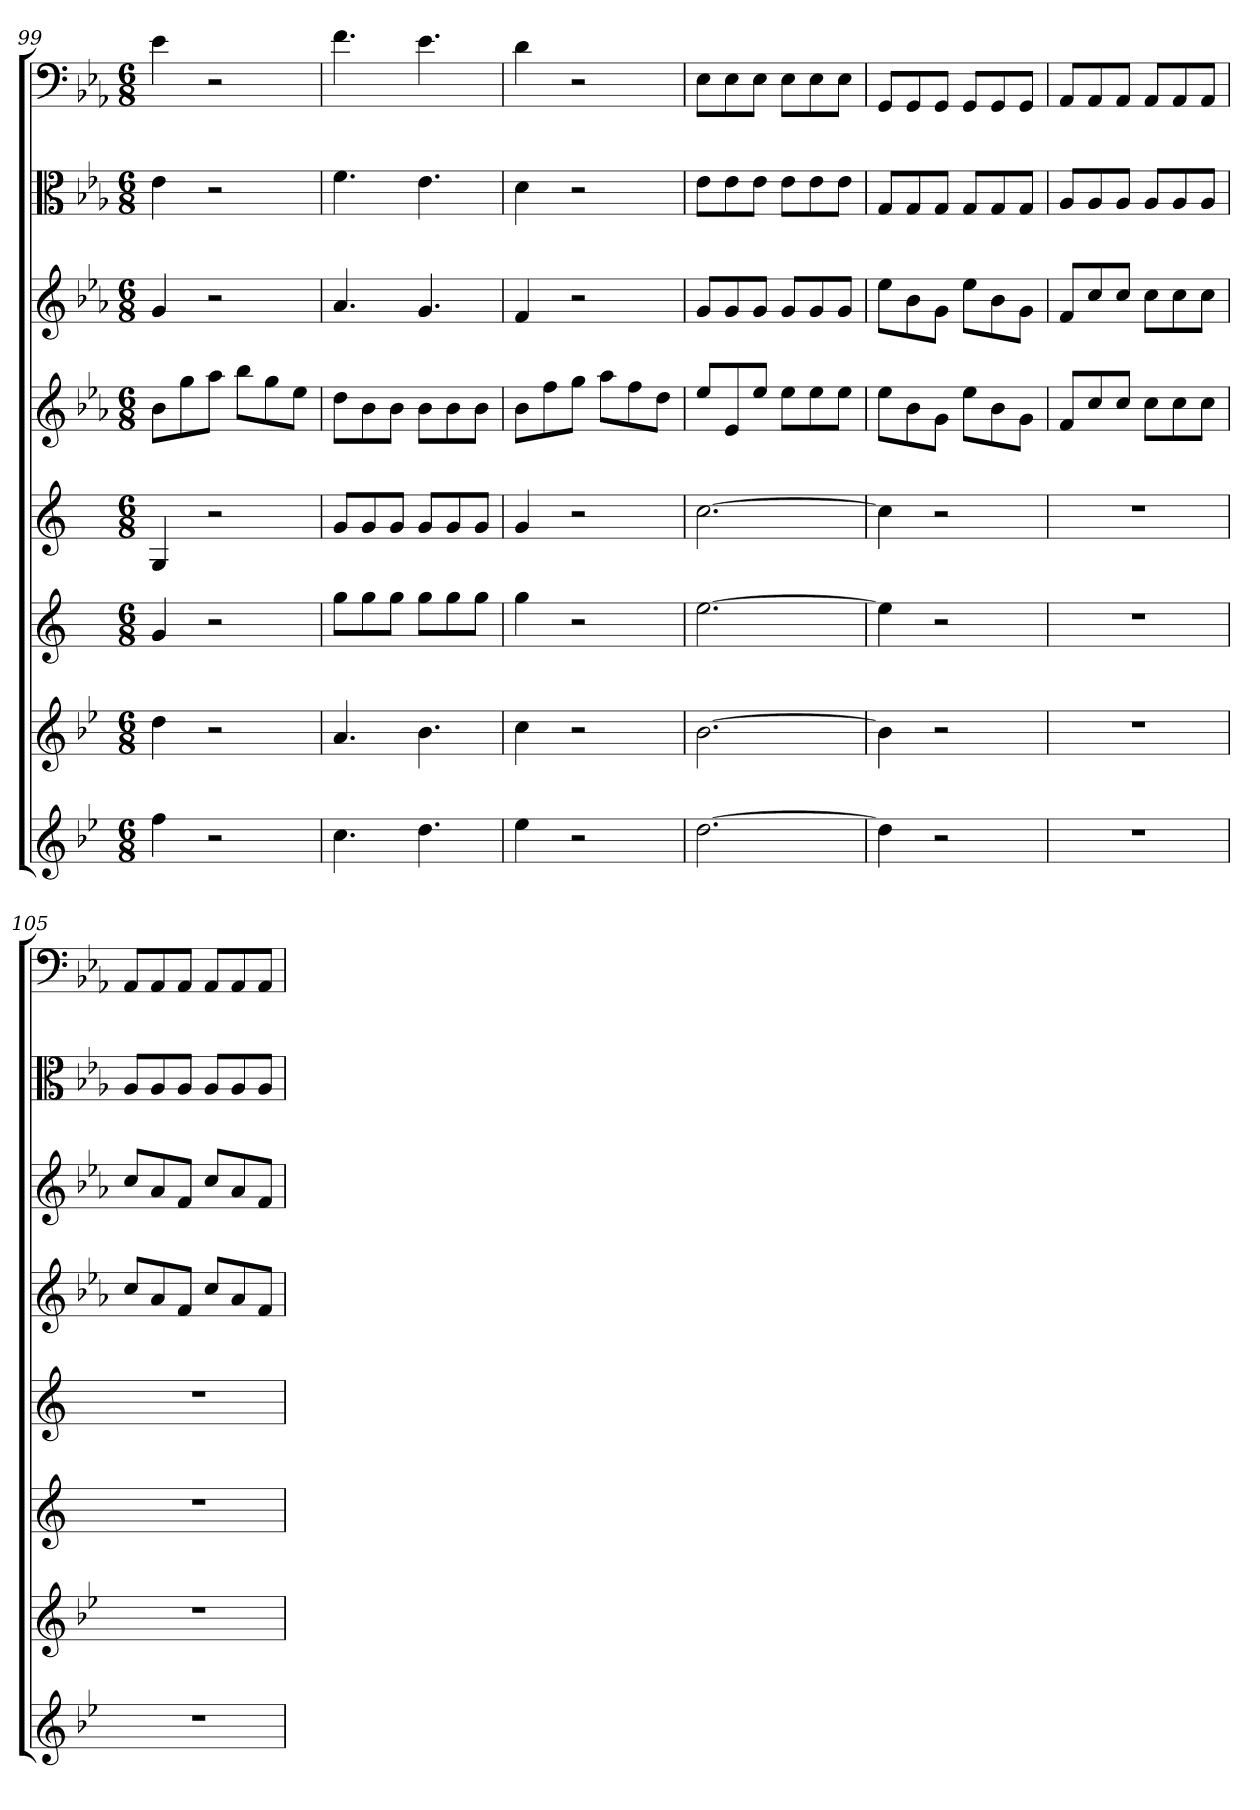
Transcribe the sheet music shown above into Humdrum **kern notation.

**kern	**kern	**kern	**kern	**kern	**kern	**kern	**kern
*part8	*part7	*part6	*part5	*part4	*part3	*part2	*part1
*staff8	*staff7	*staff6	*staff5	*staff4	*staff3	*staff2	*staff1
*	*	*	*	*	*	*clefC3	*clefF4
*k[b-e-]	*k[b-e-]	*k[]	*k[]	*k[b-e-a-]	*k[b-e-a-]	*k[b-e-a-]	*k[b-e-a-]
*M6/8	*M6/8	*M6/8	*M6/8	*M6/8	*M6/8	*M6/8	*M6/8
=99	=99	=99	=99	=99	=99	=99	=99
4ff	4dd	4g	4G	8b-L	4g	4e-	4e-
.	.	.	.	8gg	.	.	.
2r	2r	2r	2r	8aa-J	2r	2r	2r
.	.	.	.	8bb-L	.	.	.
.	.	.	.	8gg	.	.	.
.	.	.	.	8ee-J	.	.	.
=100	=100	=100	=100	=100	=100	=100	=100
4.cc	4.a	8ggL	8gL	8ddL	4.a-	4.f	4.f
.	.	8gg	8g	8b-	.	.	.
.	.	8ggJ	8gJ	8b-J	.	.	.
4.dd	4.b-	8ggL	8gL	8b-L	4.g	4.e-	4.e-
.	.	8gg	8g	8b-	.	.	.
.	.	8ggJ	8gJ	8b-J	.	.	.
=101	=101	=101	=101	=101	=101	=101	=101
4ee-	4cc	4gg	4g	8b-L	4f	4d	4d
.	.	.	.	8ff	.	.	.
2r	2r	2r	2r	8ggJ	2r	2r	2r
.	.	.	.	8aa-L	.	.	.
.	.	.	.	8ff	.	.	.
.	.	.	.	8ddJ	.	.	.
=102	=102	=102	=102	=102	=102	=102	=102
[2.dd	[2.b-	[2.ee	[2.cc	8ee-L	8gL	8e-\L	8E-\L
.	.	.	.	8e-	8g	8e-\	8E-\
.	.	.	.	8ee-J	8gJ	8e-\J	8E-\J
.	.	.	.	8ee-L	8gL	8e-\L	8E-\L
.	.	.	.	8ee-	8g	8e-\	8E-\
.	.	.	.	8ee-J	8gJ	8e-\J	8E-\J
=103	=103	=103	=103	=103	=103	=103	=103
4dd]	4b-]	4ee]	4cc]	8ee-L	8ee-L	8G/L	8GG/L
.	.	.	.	8b-	8b-	8G/	8GG/
2r	2r	2r	2r	8gJ	8gJ	8G/J	8GG/J
.	.	.	.	8ee-L	8ee-L	8G/L	8GG/L
.	.	.	.	8b-	8b-	8G/	8GG/
.	.	.	.	8gJ	8gJ	8G/J	8GG/J
=104	=104	=104	=104	=104	=104	=104	=104
2.r	2.r	2.r	2.r	8fL	8fL	8A-/L	8AA-/L
.	.	.	.	8cc	8cc	8A-/	8AA-/
.	.	.	.	8ccJ	8ccJ	8A-/J	8AA-/J
.	.	.	.	8ccL	8ccL	8A-/L	8AA-/L
.	.	.	.	8cc	8cc	8A-/	8AA-/
.	.	.	.	8ccJ	8ccJ	8A-/J	8AA-/J
=105	=105	=105	=105	=105	=105	=105	=105
2.r	2.r	2.r	2.r	8ccL	8ccL	8A-/L	8AA-/L
.	.	.	.	8a-	8a-	8A-/	8AA-/
.	.	.	.	8fJ	8fJ	8A-/J	8AA-/J
.	.	.	.	8ccL	8ccL	8A-/L	8AA-/L
.	.	.	.	8a-	8a-	8A-/	8AA-/
.	.	.	.	8fJ	8fJ	8A-/J	8AA-/J
=	=	=	=	=	=	=	=
*-	*-	*-	*-	*-	*-	*-	*-
